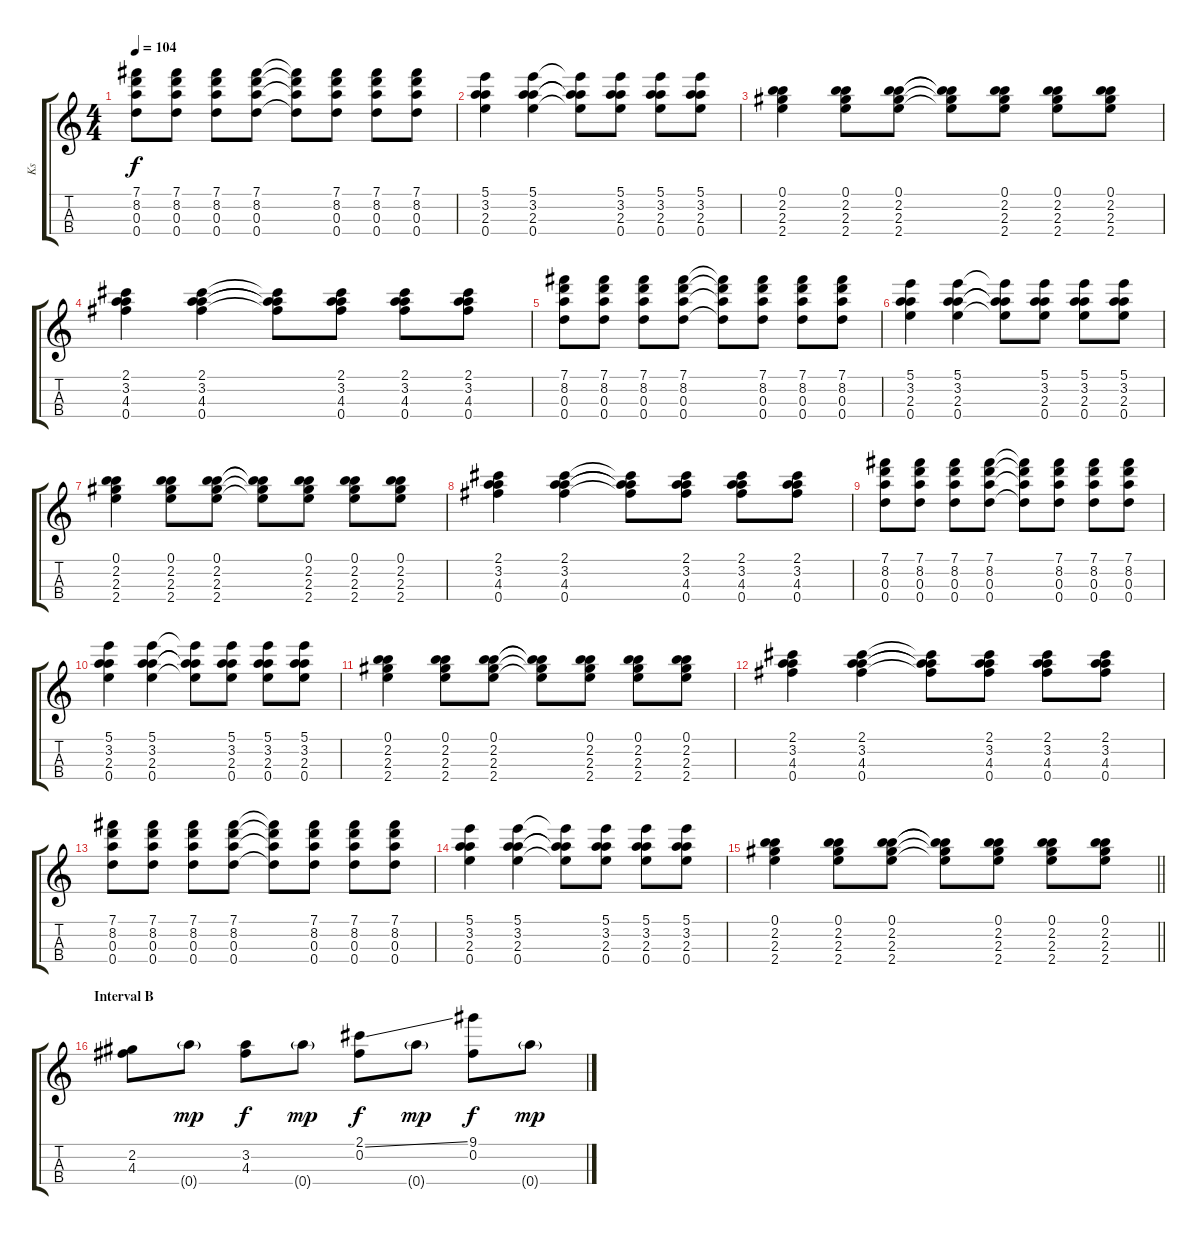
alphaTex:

\track ("Ks" "Ks") {instrument acousticguitarsteel}
\staff {score tabs}
\tuning (B4 Gb4 D4 A4) {hide}
\ts (4 4)
\tempo 104
\clef g2
\ks c
(7.1 8.2 0.3 0.4).8{dy f} (7.1 8.2 0.3 0.4).8 (7.1 8.2 0.3 0.4).8 (7.1 8.2 0.3 0.4).8 (7.1{t} 8.2{t} 0.3{t} 0.4{t}).8 (7.1 8.2 0.3 0.4).8 (7.1 8.2 0.3 0.4).8 (7.1 8.2 0.3 0.4).8 |
(5.1 3.2 2.3 0.4).4 (5.1 3.2 2.3 0.4).4 (5.1{t} 3.2{t} 2.3{t} 0.4{t}).8 (5.1 3.2 2.3 0.4).8 (5.1 3.2 2.3 0.4).8 (5.1 3.2 2.3 0.4).8 |
(0.1 2.2 2.3 2.4).4 (0.1 2.2 2.3 2.4).8 (0.1 2.2 2.3 2.4).8 (0.1{t} 2.2{t} 2.3{t} 2.4{t}).8 (0.1 2.2 2.3 2.4).8 (0.1 2.2 2.3 2.4).8 (0.1 2.2 2.3 2.4).8 |
(2.1 3.2 4.3 0.4).4 (2.1 3.2 4.3 0.4).4 (2.1{t} 3.2{t} 4.3{t} 0.4{t}).8 (2.1 3.2 4.3 0.4).8 (2.1 3.2 4.3 0.4).8 (2.1 3.2 4.3 0.4).8 |
(7.1 8.2 0.3 0.4).8 (7.1 8.2 0.3 0.4).8 (7.1 8.2 0.3 0.4).8 (7.1 8.2 0.3 0.4).8 (7.1{t} 8.2{t} 0.3{t} 0.4{t}).8 (7.1 8.2 0.3 0.4).8 (7.1 8.2 0.3 0.4).8 (7.1 8.2 0.3 0.4).8 |
(5.1 3.2 2.3 0.4).4 (5.1 3.2 2.3 0.4).4 (5.1{t} 3.2{t} 2.3{t} 0.4{t}).8 (5.1 3.2 2.3 0.4).8 (5.1 3.2 2.3 0.4).8 (5.1 3.2 2.3 0.4).8 |
(0.1 2.2 2.3 2.4).4 (0.1 2.2 2.3 2.4).8 (0.1 2.2 2.3 2.4).8 (0.1{t} 2.2{t} 2.3{t} 2.4{t}).8 (0.1 2.2 2.3 2.4).8 (0.1 2.2 2.3 2.4).8 (0.1 2.2 2.3 2.4).8 |
(2.1 3.2 4.3 0.4).4 (2.1 3.2 4.3 0.4).4 (2.1{t} 3.2{t} 4.3{t} 0.4{t}).8 (2.1 3.2 4.3 0.4).8 (2.1 3.2 4.3 0.4).8 (2.1 3.2 4.3 0.4).8 |
(7.1 8.2 0.3 0.4).8 (7.1 8.2 0.3 0.4).8 (7.1 8.2 0.3 0.4).8 (7.1 8.2 0.3 0.4).8 (7.1{t} 8.2{t} 0.3{t} 0.4{t}).8 (7.1 8.2 0.3 0.4).8 (7.1 8.2 0.3 0.4).8 (7.1 8.2 0.3 0.4).8 |
(5.1 3.2 2.3 0.4).4 (5.1 3.2 2.3 0.4).4 (5.1{t} 3.2{t} 2.3{t} 0.4{t}).8 (5.1 3.2 2.3 0.4).8 (5.1 3.2 2.3 0.4).8 (5.1 3.2 2.3 0.4).8 |
(0.1 2.2 2.3 2.4).4 (0.1 2.2 2.3 2.4).8 (0.1 2.2 2.3 2.4).8 (0.1{t} 2.2{t} 2.3{t} 2.4{t}).8 (0.1 2.2 2.3 2.4).8 (0.1 2.2 2.3 2.4).8 (0.1 2.2 2.3 2.4).8 |
(2.1 3.2 4.3 0.4).4 (2.1 3.2 4.3 0.4).4 (2.1{t} 3.2{t} 4.3{t} 0.4{t}).8 (2.1 3.2 4.3 0.4).8 (2.1 3.2 4.3 0.4).8 (2.1 3.2 4.3 0.4).8 |
(7.1 8.2 0.3 0.4).8 (7.1 8.2 0.3 0.4).8 (7.1 8.2 0.3 0.4).8 (7.1 8.2 0.3 0.4).8 (7.1{t} 8.2{t} 0.3{t} 0.4{t}).8 (7.1 8.2 0.3 0.4).8 (7.1 8.2 0.3 0.4).8 (7.1 8.2 0.3 0.4).8 |
(5.1 3.2 2.3 0.4).4 (5.1 3.2 2.3 0.4).4 (5.1{t} 3.2{t} 2.3{t} 0.4{t}).8 (5.1 3.2 2.3 0.4).8 (5.1 3.2 2.3 0.4).8 (5.1 3.2 2.3 0.4).8 |
\barLineRight lightlight
(0.1 2.2 2.3 2.4).4 (0.1 2.2 2.3 2.4).8 (0.1 2.2 2.3 2.4).8 (0.1{t} 2.2{t} 2.3{t} 2.4{t}).8 (0.1 2.2 2.3 2.4).8 (0.1 2.2 2.3 2.4).8 (0.1 2.2 2.3 2.4).8 |
\section ("" "Interval B")
(2.2 4.3).8 0.4{g}.8{dy mp} (3.2 4.3).8{dy f} 0.4{g}.8{dy mp} (2.1{ss} 0.2).8{dy f} 0.4{g}.8{dy mp} (9.1 0.2).8{dy f} 0.4{g}.8{dy mp}
